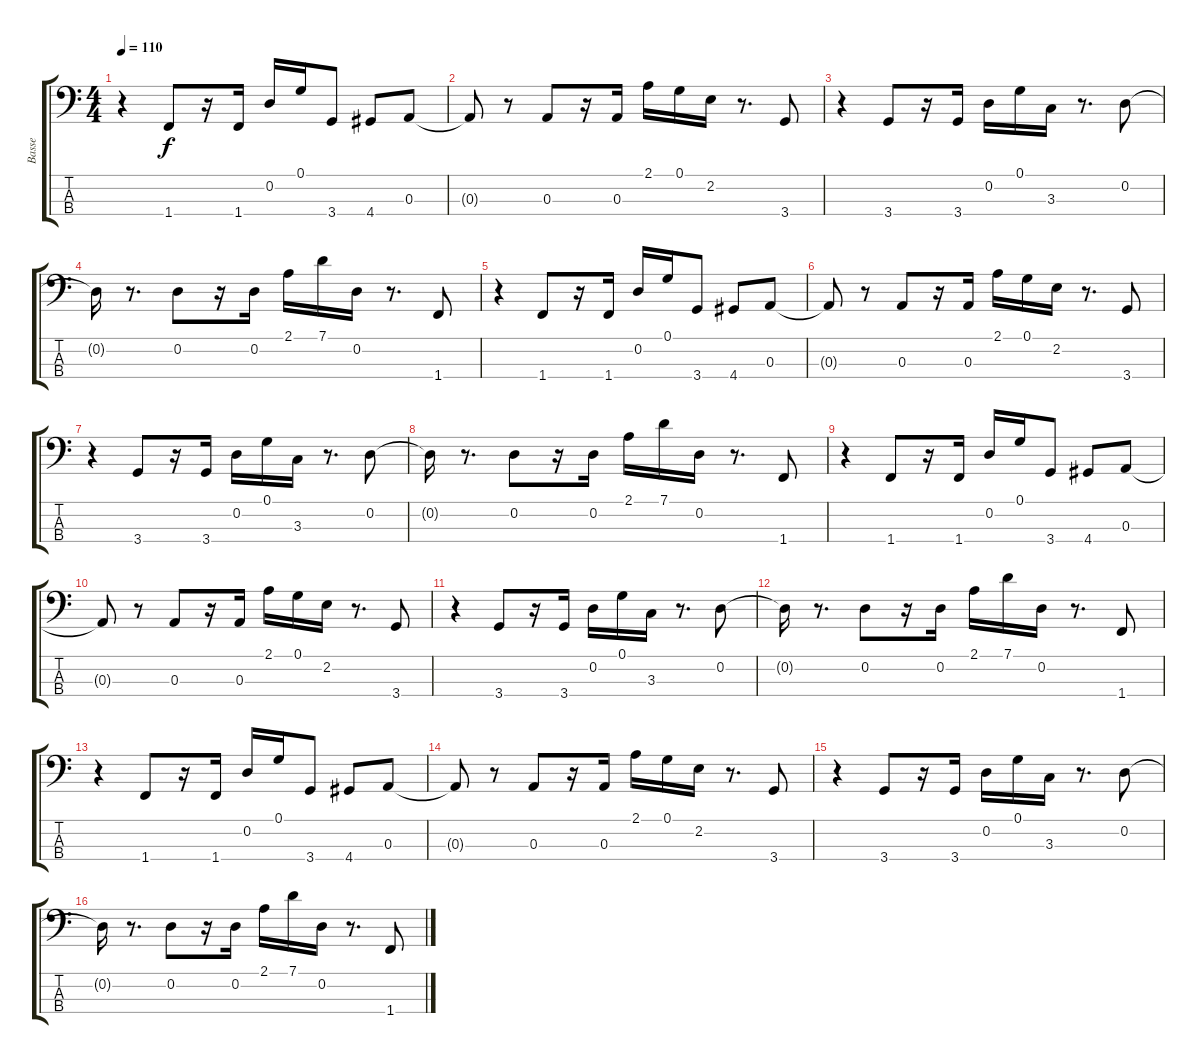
\track ("Basse" "Basse") {instrument electricbassfinger}
\staff {score tabs}
\tuning (G2 D2 A1 E1) {hide}
\ts (4 4)
\tempo 110
\clef f4
\ks c
r.4{dy f} 1.4.8 r.16 1.4.16 0.2.16 0.1.16 3.4.8 4.4.8 0.3.8 |
0.3{t}.8 r.8 0.3.8 r.16 0.3.16 2.1.16 0.1.16 2.2.16 r.8{d} 3.4.8 |
r.4 3.4.8 r.16 3.4.16 0.2.16 0.1.16 3.3.16 r.8{d} 0.2.8 |
0.2{t}.16 r.8{d} 0.2.8 r.16 0.2.16 2.1.16 7.1.16 0.2.16 r.8{d} 1.4.8 |
r.4 1.4.8 r.16 1.4.16 0.2.16 0.1.16 3.4.8 4.4.8 0.3.8 |
0.3{t}.8 r.8 0.3.8 r.16 0.3.16 2.1.16 0.1.16 2.2.16 r.8{d} 3.4.8 |
r.4 3.4.8 r.16 3.4.16 0.2.16 0.1.16 3.3.16 r.8{d} 0.2.8 |
0.2{t}.16 r.8{d} 0.2.8 r.16 0.2.16 2.1.16 7.1.16 0.2.16 r.8{d} 1.4.8 |
r.4 1.4.8 r.16 1.4.16 0.2.16 0.1.16 3.4.8 4.4.8 0.3.8 |
0.3{t}.8 r.8 0.3.8 r.16 0.3.16 2.1.16 0.1.16 2.2.16 r.8{d} 3.4.8 |
r.4 3.4.8 r.16 3.4.16 0.2.16 0.1.16 3.3.16 r.8{d} 0.2.8 |
0.2{t}.16 r.8{d} 0.2.8 r.16 0.2.16 2.1.16 7.1.16 0.2.16 r.8{d} 1.4.8 |
r.4 1.4.8 r.16 1.4.16 0.2.16 0.1.16 3.4.8 4.4.8 0.3.8 |
0.3{t}.8 r.8 0.3.8 r.16 0.3.16 2.1.16 0.1.16 2.2.16 r.8{d} 3.4.8 |
r.4 3.4.8 r.16 3.4.16 0.2.16 0.1.16 3.3.16 r.8{d} 0.2.8 |
0.2{t}.16 r.8{d} 0.2.8 r.16 0.2.16 2.1.16 7.1.16 0.2.16 r.8{d} 1.4.8
